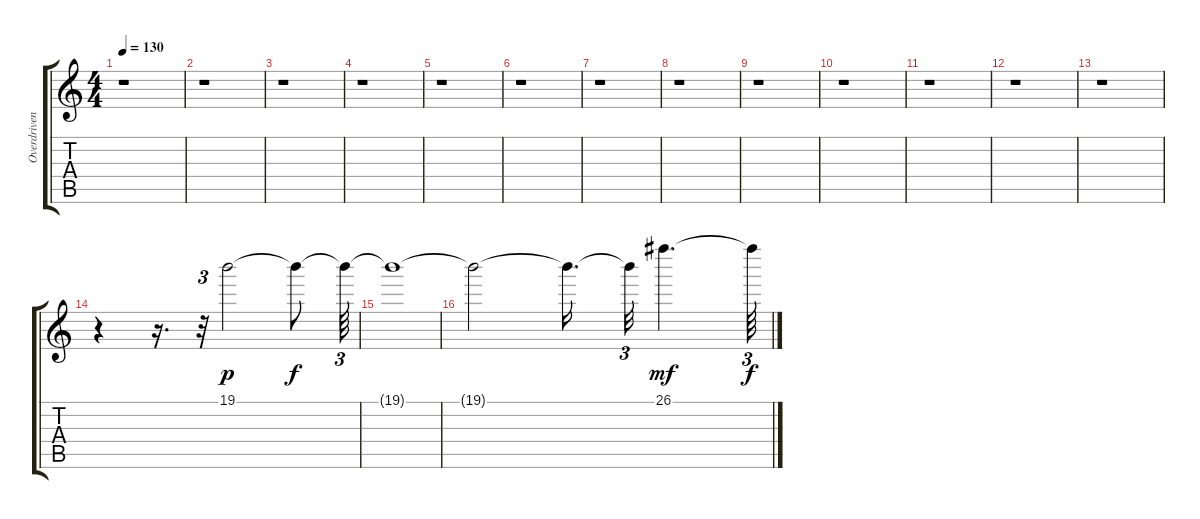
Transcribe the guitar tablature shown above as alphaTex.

\track ("Overdriven Guitar Neck P/up." "Overdriven") {instrument overdrivenguitar}
\staff {score tabs}
\tuning (E4 B3 G3 D3 A2 E2) {hide}
\ts (4 4)
\tempo 130
\clef g2
\ks c
r.1{dy f} |
r.1 |
r.1 |
r.1 |
r.1 |
r.1 |
r.1 |
r.1 |
r.1 |
r.1 |
r.1 |
r.1 |
r.1 |
r.4 r.16{d} r.32{tu (3 2)} 19.1.2{dy p} 19.1{t}.8{dy f} 19.1{t}.64{tu (3 2)} |
19.1{t}.1 |
19.1{t}.2 19.1{t}.16{d} 19.1{t}.32{tu (3 2)} 26.1.4{d dy mf} 26.1{t}.64{tu (3 2) dy f}
